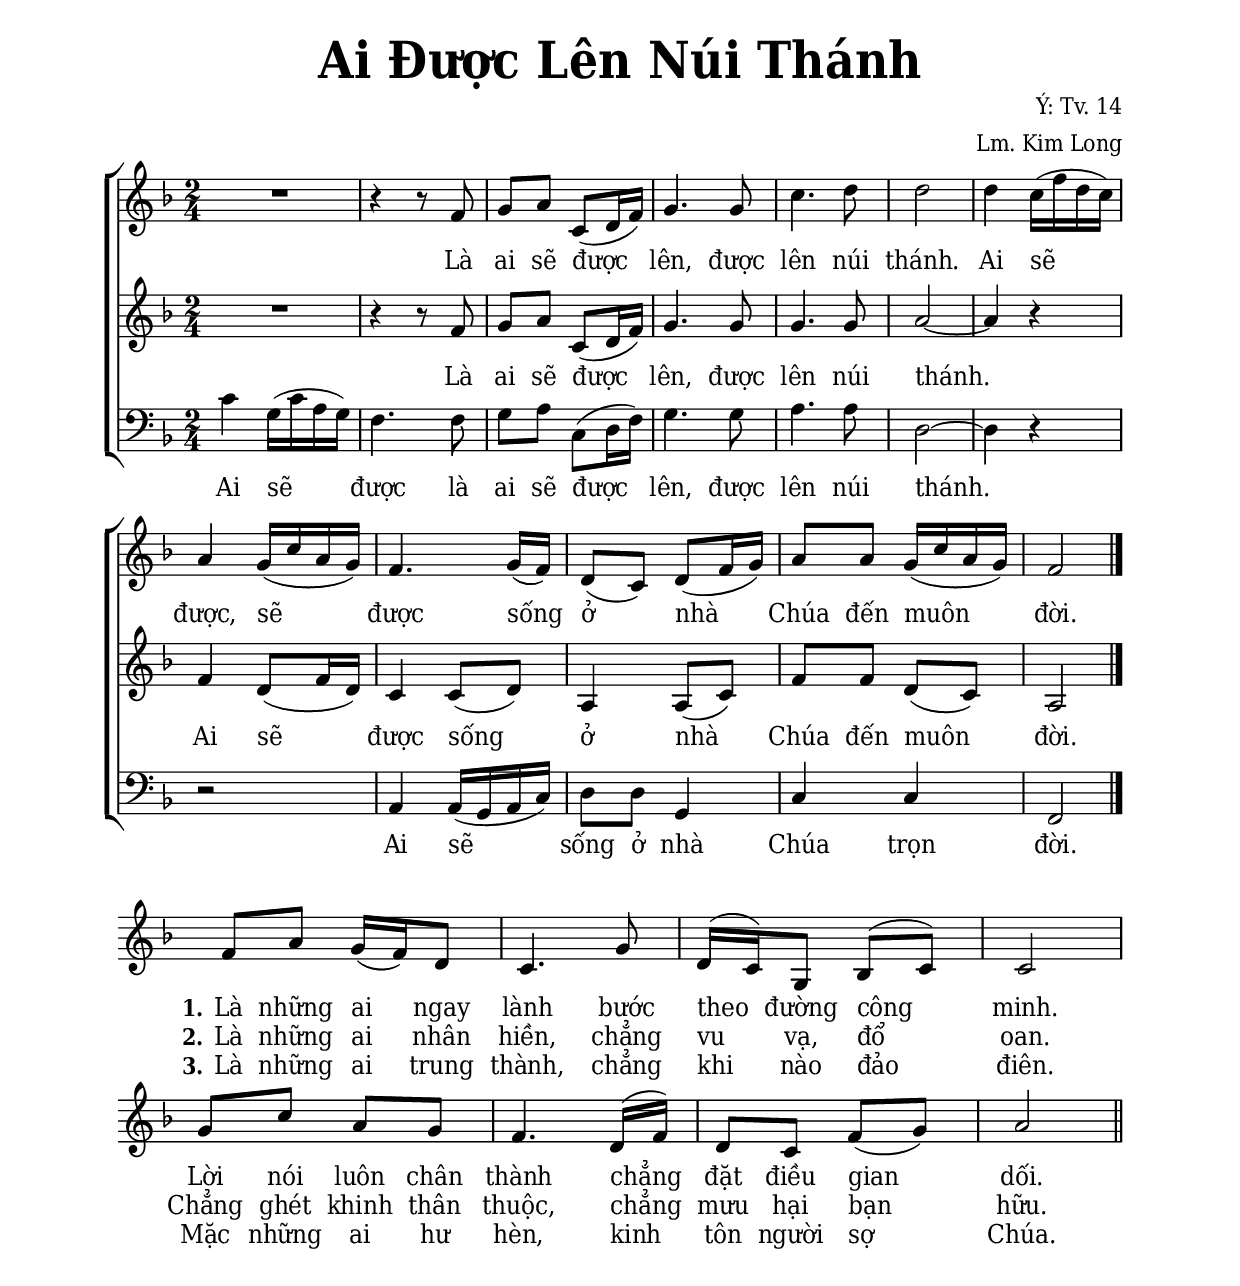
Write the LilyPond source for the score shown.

% Cài đặt chung
\version "2.22.1"
\include "english.ly"

\header {
  title = \markup { \fontsize #3 "Ai Được Lên Núi Thánh" }
  composer = "Ý: Tv. 14"
  arranger = "Lm. Kim Long"
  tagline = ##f
}

% Nhạc
nhacDiepKhucSop = \relative c' {
  R2
  r4 r8 f |
  g a c, (d16 f) |
  g4. g8 |
  c4. d8 |
  d2 |
  d4 c16 (f d c) |
  a4 g16 (c a g) |
  f4. g16 (f) |
  d8 (c) d (f16 g) |
  a8 a g16 (c a g) |
  f2 \bar "|."
}

nhacDiepKhucAlto = \relative c' {
  R2
  r4 r8 f |
  g a c, (d16 f) |
  g4. g8 |
  g4. g8 |
  a2 ~ |
  a4 r |
  f d8 (f16 d) |
  c4 c8 (d) |
  a4 a8 (c) |
  f f d (c) |
  a2
}

nhacDiepKhucBas = \relative c' {
  c4 g16 (c a g) |
  f4. f8 |
  g a c, (d16 f) |
  g4. g8 |
  a4. a8 |
  d,2 ~ |
  d4 r |
  r2
  a4 a16 (g a c) |
  d8 d g,4 |
  c c |
  f,2
}

nhacPhienKhucSop = \relative c' {
  f8 a g16 (f) d8 |
  c4. g'8 |
  d16 ^(c) g8 bf ^(c) |
  c2 |
  g'8 c a g |
  f4. d16 ^(f) |
  d8 c f (g) |
  a2 \bar "||"
}

% Lời điệp khúc
loiDiepKhucSop = \lyricmode {
  Là ai sẽ được lên, được lên núi thánh.
  Ai sẽ được, sẽ được sống ở nhà Chúa đến muôn đời.
}

loiDiepKhucAlto = \lyricmode {
  Là ai sẽ được lên, được lên núi thánh.
  Ai sẽ được sống ở nhà Chúa đến muôn đời.
}

loiDiepKhucBas = \lyricmode {
  Ai sẽ được là ai sẽ được lên, được lên núi thánh.
  Ai sẽ sống ở nhà Chúa trọn đời.
}

% Lời phiên khúc
loiPhienKhucMot = \lyricmode {
  \set stanza = #"1."
  Là những ai ngay lành bước theo đường công minh.
  Lời nói luôn chân thành chẳng đặt điều gian dối.
}

loiPhienKhucHai = \lyricmode {
  \set stanza = #"2."
  Là những ai nhân hiền, chẳng vu vạ, đổ oan.
  Chẳng ghét khinh thân thuộc, chẳng mưu hại bạn hữu.
}

loiPhienKhucBa = \lyricmode {
  \set stanza = #"3."
  Là những ai trung thành, chẳng khi nào đảo điên.
  Mặc những ai hư hèn, kinh tôn người sợ Chúa.
}

% Dàn trang
\paper {
  #(set-paper-size "a4")
  top-margin = 15\mm
  bottom-margin = 15\mm
  left-margin = 20\mm
  right-margin = 20\mm
  indent = #0
  #(define fonts
    (make-pango-font-tree
      "Deja Vu Serif Condensed"
      "Deja Vu Serif Condensed"
      "Deja Vu Serif Condensed"
      (/ 20 20)))
  page-count = #1
  %print-page-number = #f
  %system-system-spacing = #'((basic-distance . 33))
  %score-system-spacing = #'((basic-distance . 33))
}

% Thiết lập tông và nhịp
TongNhip = { \key f \major \time 2/4 }

\score {
  \new ChoirStaff <<
    \new Staff <<
        \clef "treble"
        \new Voice = beSop {
          \TongNhip \nhacDiepKhucSop
        }
        \new Lyrics \lyricsto beSop \loiDiepKhucSop
    >>
    \new Staff <<
        \new Voice = beAlto {
          \TongNhip \nhacDiepKhucAlto
        }
        \new Lyrics \lyricsto beAlto \loiDiepKhucAlto
    >>
    \new Staff <<
        \clef "bass"
        \new Voice = beBas {
          \TongNhip \nhacDiepKhucBas
        }
        \new Lyrics \lyricsto beBas \loiDiepKhucBas
    >>
  >>
  \layout {
    %\override Lyrics.LyricText.font-size = #+2
    \override Lyrics.LyricSpace.minimum-distance = #1.5
    \override Score.BarNumber.break-visibility = ##(#f #f #f)
    \override Score.SpacingSpanner.uniform-stretching = ##t
    \override Score.NonMusicalPaperColumn.page-break-permission = ##f
  }
}

\score {
  \new ChoirStaff <<
    \new Staff <<
      \new Voice \TongNhip \nhacPhienKhucSop
      \new NullVoice = nhacThamChieu \nhacPhienKhucSop
      \new Lyrics \lyricsto nhacThamChieu \loiPhienKhucMot
      \new Lyrics \lyricsto nhacThamChieu \loiPhienKhucHai
      \new Lyrics \lyricsto nhacThamChieu \loiPhienKhucBa
      >>
  >>
  \layout {
    \override Staff.TimeSignature.transparent = ##t
    %\override Lyrics.LyricText.font-size = #+2
    \override Lyrics.LyricSpace.minimum-distance = #1.5
    \override Score.BarNumber.break-visibility = ##(#f #f #f)
    \override Score.SpacingSpanner.uniform-stretching = ##t
  }
}
